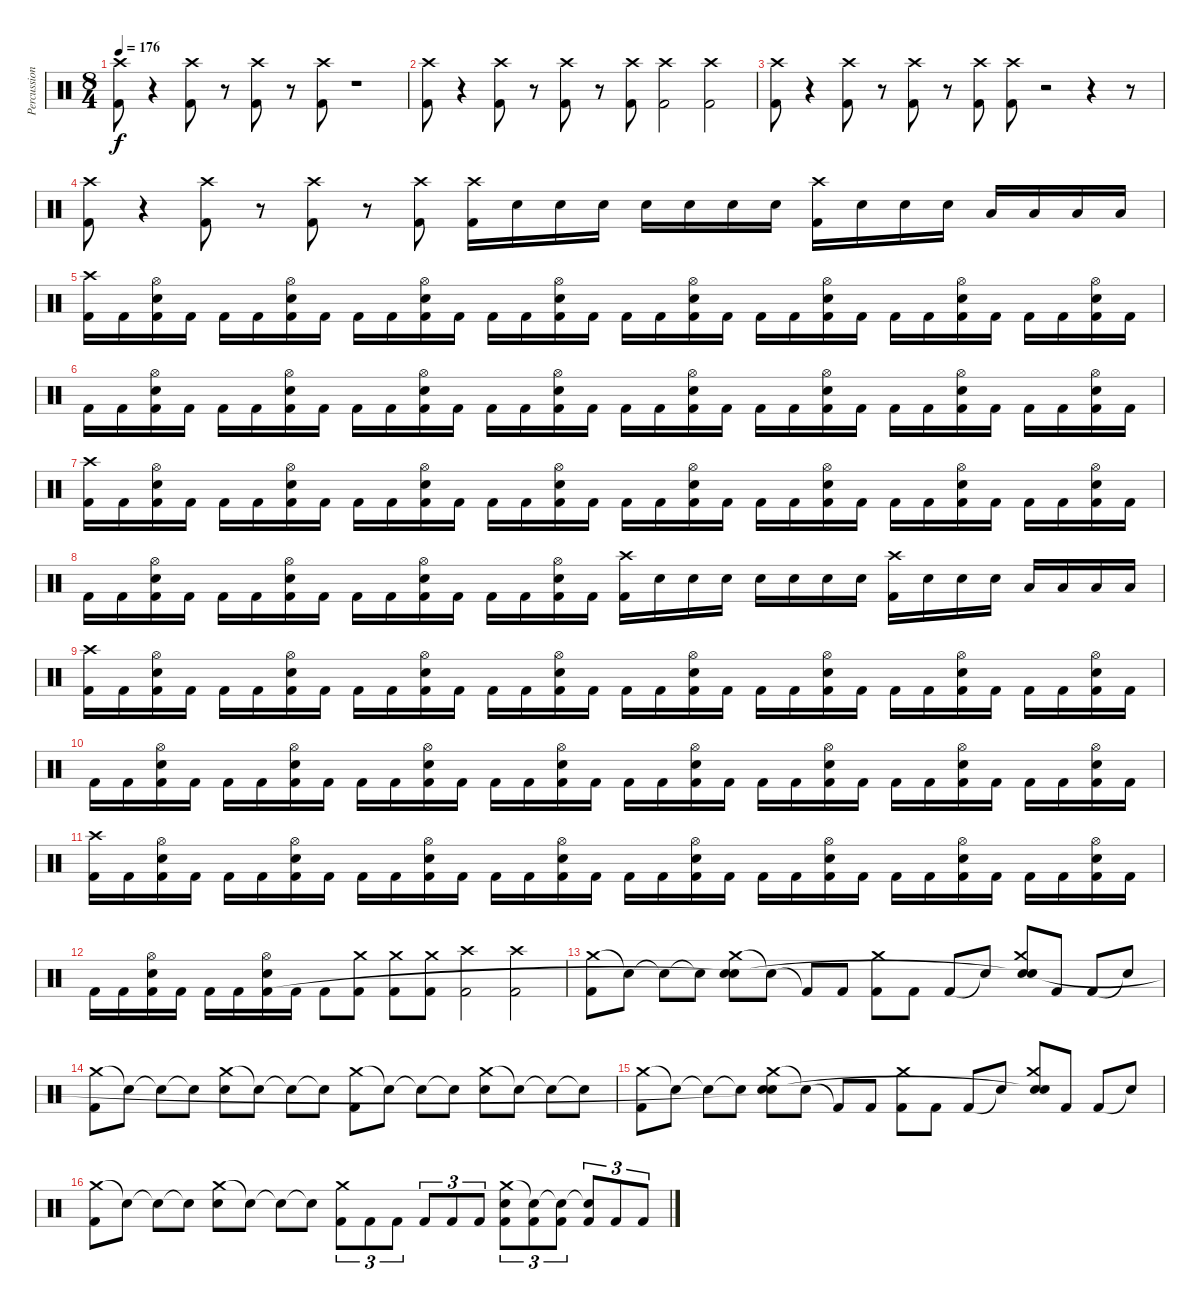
\track ("Percussions" "Percussion") {instrument percussion}
\staff {score}
\articulation defaults
\ts (8 4)
\tempo 176
\clef neutral
\ks c
("Crash high (hit)" "Kick (hit) 2").8{dy f} r.4 ("Crash high (hit)" "Kick (hit) 2").8 r.8 ("Crash high (hit)" "Kick (hit) 2").8 r.8 ("Crash high (hit)" "Kick (hit) 2").8 r.1 |
("Crash high (hit)" "Kick (hit) 2").8 r.4 ("Crash high (hit)" "Kick (hit) 2").8 r.8 ("Crash high (hit)" "Kick (hit) 2").8 r.8 ("Crash high (hit)" "Kick (hit) 2").8 ("Crash high (hit)" "Kick (hit) 2").2 ("Crash high (hit)" "Kick (hit) 2").2 |
("Crash high (hit)" "Kick (hit) 2").8 r.4 ("Crash high (hit)" "Kick (hit) 2").8 r.8 ("Crash high (hit)" "Kick (hit) 2").8 r.8 ("Crash high (hit)" "Kick (hit) 2").8 ("Crash high (hit)" "Kick (hit) 2").8 r.2 r.4 r.8 |
("Crash high (hit)" "Kick (hit) 2").8 r.4 ("Crash high (hit)" "Kick (hit) 2").8 r.8 ("Crash high (hit)" "Kick (hit) 2").8 r.8 ("Crash high (hit)" "Kick (hit) 2").8 ("Crash high (hit)" "Kick (hit) 2").16 "Electric Snare (hit)".16 "Electric Snare (hit)".16 "Electric Snare (hit)".16 "Electric Snare (hit)".16 "Electric Snare (hit)".16 "Electric Snare (hit)".16 "Electric Snare (hit)".16 ("Crash high (hit)" "Kick (hit) 2").16 "Electric Snare (hit)".16 "Electric Snare (hit)".16 "Electric Snare (hit)".16 "Low Tom (hit)".16 "Low Tom (hit)".16 "Low Tom (hit)".16 "Low Tom (hit)".16 |
("Crash high (hit)" "Kick (hit) 2").16 "Kick (hit) 2".16 ("Hi-Hat (open)" "Electric Snare (hit)" "Kick (hit) 2").16 "Kick (hit) 2".16 "Kick (hit) 2".16 "Kick (hit) 2".16 ("Hi-Hat (open)" "Electric Snare (hit)" "Kick (hit) 2").16 "Kick (hit) 2".16 "Kick (hit) 2".16 "Kick (hit) 2".16 ("Hi-Hat (open)" "Electric Snare (hit)" "Kick (hit) 2").16 "Kick (hit) 2".16 "Kick (hit) 2".16 "Kick (hit) 2".16 ("Hi-Hat (open)" "Electric Snare (hit)" "Kick (hit) 2").16 "Kick (hit) 2".16 "Kick (hit) 2".16 "Kick (hit) 2".16 ("Hi-Hat (open)" "Electric Snare (hit)" "Kick (hit) 2").16 "Kick (hit) 2".16 "Kick (hit) 2".16 "Kick (hit) 2".16 ("Hi-Hat (open)" "Electric Snare (hit)" "Kick (hit) 2").16 "Kick (hit) 2".16 "Kick (hit) 2".16 "Kick (hit) 2".16 ("Hi-Hat (open)" "Electric Snare (hit)" "Kick (hit) 2").16 "Kick (hit) 2".16 "Kick (hit) 2".16 "Kick (hit) 2".16 ("Hi-Hat (open)" "Electric Snare (hit)" "Kick (hit) 2").16 "Kick (hit) 2".16 |
"Kick (hit) 2".16 "Kick (hit) 2".16 ("Hi-Hat (open)" "Electric Snare (hit)" "Kick (hit) 2").16 "Kick (hit) 2".16 "Kick (hit) 2".16 "Kick (hit) 2".16 ("Hi-Hat (open)" "Electric Snare (hit)" "Kick (hit) 2").16 "Kick (hit) 2".16 "Kick (hit) 2".16 "Kick (hit) 2".16 ("Hi-Hat (open)" "Electric Snare (hit)" "Kick (hit) 2").16 "Kick (hit) 2".16 "Kick (hit) 2".16 "Kick (hit) 2".16 ("Hi-Hat (open)" "Electric Snare (hit)" "Kick (hit) 2").16 "Kick (hit) 2".16 "Kick (hit) 2".16 "Kick (hit) 2".16 ("Hi-Hat (open)" "Electric Snare (hit)" "Kick (hit) 2").16 "Kick (hit) 2".16 "Kick (hit) 2".16 "Kick (hit) 2".16 ("Hi-Hat (open)" "Electric Snare (hit)" "Kick (hit) 2").16 "Kick (hit) 2".16 "Kick (hit) 2".16 "Kick (hit) 2".16 ("Hi-Hat (open)" "Electric Snare (hit)" "Kick (hit) 2").16 "Kick (hit) 2".16 "Kick (hit) 2".16 "Kick (hit) 2".16 ("Hi-Hat (open)" "Electric Snare (hit)" "Kick (hit) 2").16 "Kick (hit) 2".16 |
("Crash high (hit)" "Kick (hit) 2").16 "Kick (hit) 2".16 ("Hi-Hat (open)" "Electric Snare (hit)" "Kick (hit) 2").16 "Kick (hit) 2".16 "Kick (hit) 2".16 "Kick (hit) 2".16 ("Hi-Hat (open)" "Electric Snare (hit)" "Kick (hit) 2").16 "Kick (hit) 2".16 "Kick (hit) 2".16 "Kick (hit) 2".16 ("Hi-Hat (open)" "Electric Snare (hit)" "Kick (hit) 2").16 "Kick (hit) 2".16 "Kick (hit) 2".16 "Kick (hit) 2".16 ("Hi-Hat (open)" "Electric Snare (hit)" "Kick (hit) 2").16 "Kick (hit) 2".16 "Kick (hit) 2".16 "Kick (hit) 2".16 ("Hi-Hat (open)" "Electric Snare (hit)" "Kick (hit) 2").16 "Kick (hit) 2".16 "Kick (hit) 2".16 "Kick (hit) 2".16 ("Hi-Hat (open)" "Electric Snare (hit)" "Kick (hit) 2").16 "Kick (hit) 2".16 "Kick (hit) 2".16 "Kick (hit) 2".16 ("Hi-Hat (open)" "Electric Snare (hit)" "Kick (hit) 2").16 "Kick (hit) 2".16 "Kick (hit) 2".16 "Kick (hit) 2".16 ("Hi-Hat (open)" "Electric Snare (hit)" "Kick (hit) 2").16 "Kick (hit) 2".16 |
"Kick (hit) 2".16 "Kick (hit) 2".16 ("Hi-Hat (open)" "Electric Snare (hit)" "Kick (hit) 2").16 "Kick (hit) 2".16 "Kick (hit) 2".16 "Kick (hit) 2".16 ("Hi-Hat (open)" "Electric Snare (hit)" "Kick (hit) 2").16 "Kick (hit) 2".16 "Kick (hit) 2".16 "Kick (hit) 2".16 ("Hi-Hat (open)" "Electric Snare (hit)" "Kick (hit) 2").16 "Kick (hit) 2".16 "Kick (hit) 2".16 "Kick (hit) 2".16 ("Hi-Hat (open)" "Electric Snare (hit)" "Kick (hit) 2").16 "Kick (hit) 2".16 ("Crash high (hit)" "Kick (hit) 2").16 "Electric Snare (hit)".16 "Electric Snare (hit)".16 "Electric Snare (hit)".16 "Electric Snare (hit)".16 "Electric Snare (hit)".16 "Electric Snare (hit)".16 "Electric Snare (hit)".16 ("Crash high (hit)" "Kick (hit) 2").16 "Electric Snare (hit)".16 "Electric Snare (hit)".16 "Electric Snare (hit)".16 "Low Tom (hit)".16 "Low Tom (hit)".16 "Low Tom (hit)".16 "Low Tom (hit)".16 |
("Crash high (hit)" "Kick (hit) 2").16 "Kick (hit) 2".16 ("Hi-Hat (open)" "Electric Snare (hit)" "Kick (hit) 2").16 "Kick (hit) 2".16 "Kick (hit) 2".16 "Kick (hit) 2".16 ("Hi-Hat (open)" "Electric Snare (hit)" "Kick (hit) 2").16 "Kick (hit) 2".16 "Kick (hit) 2".16 "Kick (hit) 2".16 ("Hi-Hat (open)" "Electric Snare (hit)" "Kick (hit) 2").16 "Kick (hit) 2".16 "Kick (hit) 2".16 "Kick (hit) 2".16 ("Hi-Hat (open)" "Electric Snare (hit)" "Kick (hit) 2").16 "Kick (hit) 2".16 "Kick (hit) 2".16 "Kick (hit) 2".16 ("Hi-Hat (open)" "Electric Snare (hit)" "Kick (hit) 2").16 "Kick (hit) 2".16 "Kick (hit) 2".16 "Kick (hit) 2".16 ("Hi-Hat (open)" "Electric Snare (hit)" "Kick (hit) 2").16 "Kick (hit) 2".16 "Kick (hit) 2".16 "Kick (hit) 2".16 ("Hi-Hat (open)" "Electric Snare (hit)" "Kick (hit) 2").16 "Kick (hit) 2".16 "Kick (hit) 2".16 "Kick (hit) 2".16 ("Hi-Hat (open)" "Electric Snare (hit)" "Kick (hit) 2").16 "Kick (hit) 2".16 |
"Kick (hit) 2".16 "Kick (hit) 2".16 ("Hi-Hat (open)" "Electric Snare (hit)" "Kick (hit) 2").16 "Kick (hit) 2".16 "Kick (hit) 2".16 "Kick (hit) 2".16 ("Hi-Hat (open)" "Electric Snare (hit)" "Kick (hit) 2").16 "Kick (hit) 2".16 "Kick (hit) 2".16 "Kick (hit) 2".16 ("Hi-Hat (open)" "Electric Snare (hit)" "Kick (hit) 2").16 "Kick (hit) 2".16 "Kick (hit) 2".16 "Kick (hit) 2".16 ("Hi-Hat (open)" "Electric Snare (hit)" "Kick (hit) 2").16 "Kick (hit) 2".16 "Kick (hit) 2".16 "Kick (hit) 2".16 ("Hi-Hat (open)" "Electric Snare (hit)" "Kick (hit) 2").16 "Kick (hit) 2".16 "Kick (hit) 2".16 "Kick (hit) 2".16 ("Hi-Hat (open)" "Electric Snare (hit)" "Kick (hit) 2").16 "Kick (hit) 2".16 "Kick (hit) 2".16 "Kick (hit) 2".16 ("Hi-Hat (open)" "Electric Snare (hit)" "Kick (hit) 2").16 "Kick (hit) 2".16 "Kick (hit) 2".16 "Kick (hit) 2".16 ("Hi-Hat (open)" "Electric Snare (hit)" "Kick (hit) 2").16 "Kick (hit) 2".16 |
("Crash high (hit)" "Kick (hit) 2").16 "Kick (hit) 2".16 ("Hi-Hat (open)" "Electric Snare (hit)" "Kick (hit) 2").16 "Kick (hit) 2".16 "Kick (hit) 2".16 "Kick (hit) 2".16 ("Hi-Hat (open)" "Electric Snare (hit)" "Kick (hit) 2").16 "Kick (hit) 2".16 "Kick (hit) 2".16 "Kick (hit) 2".16 ("Hi-Hat (open)" "Electric Snare (hit)" "Kick (hit) 2").16 "Kick (hit) 2".16 "Kick (hit) 2".16 "Kick (hit) 2".16 ("Hi-Hat (open)" "Electric Snare (hit)" "Kick (hit) 2").16 "Kick (hit) 2".16 "Kick (hit) 2".16 "Kick (hit) 2".16 ("Hi-Hat (open)" "Electric Snare (hit)" "Kick (hit) 2").16 "Kick (hit) 2".16 "Kick (hit) 2".16 "Kick (hit) 2".16 ("Hi-Hat (open)" "Electric Snare (hit)" "Kick (hit) 2").16 "Kick (hit) 2".16 "Kick (hit) 2".16 "Kick (hit) 2".16 ("Hi-Hat (open)" "Electric Snare (hit)" "Kick (hit) 2").16 "Kick (hit) 2".16 "Kick (hit) 2".16 "Kick (hit) 2".16 ("Hi-Hat (open)" "Electric Snare (hit)" "Kick (hit) 2").16 "Kick (hit) 2".16 |
"Kick (hit) 2".16 "Kick (hit) 2".16 ("Hi-Hat (open)" "Electric Snare (hit)" "Kick (hit) 2").16 "Kick (hit) 2".16 "Kick (hit) 2".16 "Kick (hit) 2".16 ("Hi-Hat (open)" "Electric Snare (hit)" "Kick (hit) 2").16 "Kick (hit) 2".16 "Kick (hit) 2".8 ("Crash medium (hit)" "Kick (hit) 2").8 ("Crash medium (hit)" "Kick (hit) 2").8 ("Crash medium (hit)" "Kick (hit) 2").8 ("Crash high (hit)" "Kick (hit) 2").2 ("Crash high (hit)" "Kick (hit) 2").2 |
("Crash medium (hit)" "Kick (hit) 2").8 "Snare (hit)"{t}.8 "Snare (hit)"{t}.8 "Snare (hit)"{t}.8 ("Crash medium (hit)" "Electric Snare (hit)" "Snare (hit)"{t}).8 "Snare (hit)"{t}.8 "Kick (hit) 2"{t}.8 "Kick (hit) 2".8 ("Crash medium (hit)" "Kick (hit) 2").8 "Kick (hit) 2".8 "Kick (hit) 2".8 "Snare (hit)"{t}.8 ("Crash medium (hit)" "Electric Snare (hit)" "Snare (hit)"{t}).8 "Kick (hit) 2".8 "Kick (hit) 2".8 "Snare (hit)"{t}.8 |
("Crash medium (hit)" "Kick (hit) 2").8 "Snare (hit)"{t}.8 "Snare (hit)"{t}.8 "Snare (hit)"{t}.8 ("Crash medium (hit)" "Electric Snare (hit)").8 "Snare (hit)"{t}.8 "Snare (hit)"{t}.8 "Snare (hit)"{t}.8 ("Crash medium (hit)" "Kick (hit) 2").8 "Snare (hit)"{t}.8 "Snare (hit)"{t}.8 "Snare (hit)"{t}.8 ("Crash medium (hit)" "Electric Snare (hit)").8 "Snare (hit)"{t}.8 "Snare (hit)"{t}.8 "Snare (hit)"{t}.8 |
("Crash medium (hit)" "Kick (hit) 2").8 "Snare (hit)"{t}.8 "Snare (hit)"{t}.8 "Snare (hit)"{t}.8 ("Crash medium (hit)" "Electric Snare (hit)" "Snare (hit)"{t}).8 "Snare (hit)"{t}.8 "Kick (hit) 2"{t}.8 "Kick (hit) 2".8 ("Crash medium (hit)" "Kick (hit) 2").8 "Kick (hit) 2".8 "Kick (hit) 2".8 "Snare (hit)"{t}.8 ("Crash medium (hit)" "Electric Snare (hit)" "Snare (hit)"{t}).8 "Kick (hit) 2".8 "Kick (hit) 2".8 "Snare (hit)"{t}.8 |
("Crash medium (hit)" "Kick (hit) 2").8 "Snare (hit)"{t}.8 "Snare (hit)"{t}.8 "Snare (hit)"{t}.8 ("Crash medium (hit)" "Electric Snare (hit)").8 "Snare (hit)"{t}.8 "Snare (hit)"{t}.8 "Snare (hit)"{t}.8 ("Crash medium (hit)" "Kick (hit) 2").8{tu (3 2)} "Kick (hit) 2".8{tu (3 2)} "Kick (hit) 2".8{tu (3 2)} "Kick (hit) 2".8{tu (3 2)} "Kick (hit) 2".8{tu (3 2)} "Kick (hit) 2".8{tu (3 2)} ("Crash medium (hit)" "Electric Snare (hit)" "Kick (hit) 2").8{tu (3 2)} ("Snare (hit)"{t} "Kick (hit) 2").8{tu (3 2)} ("Snare (hit)"{t} "Kick (hit) 2").8{tu (3 2)} ("Snare (hit)"{t} "Kick (hit) 2").8{tu (3 2)} "Kick (hit) 2".8{tu (3 2)} "Kick (hit) 2".8{tu (3 2)}
